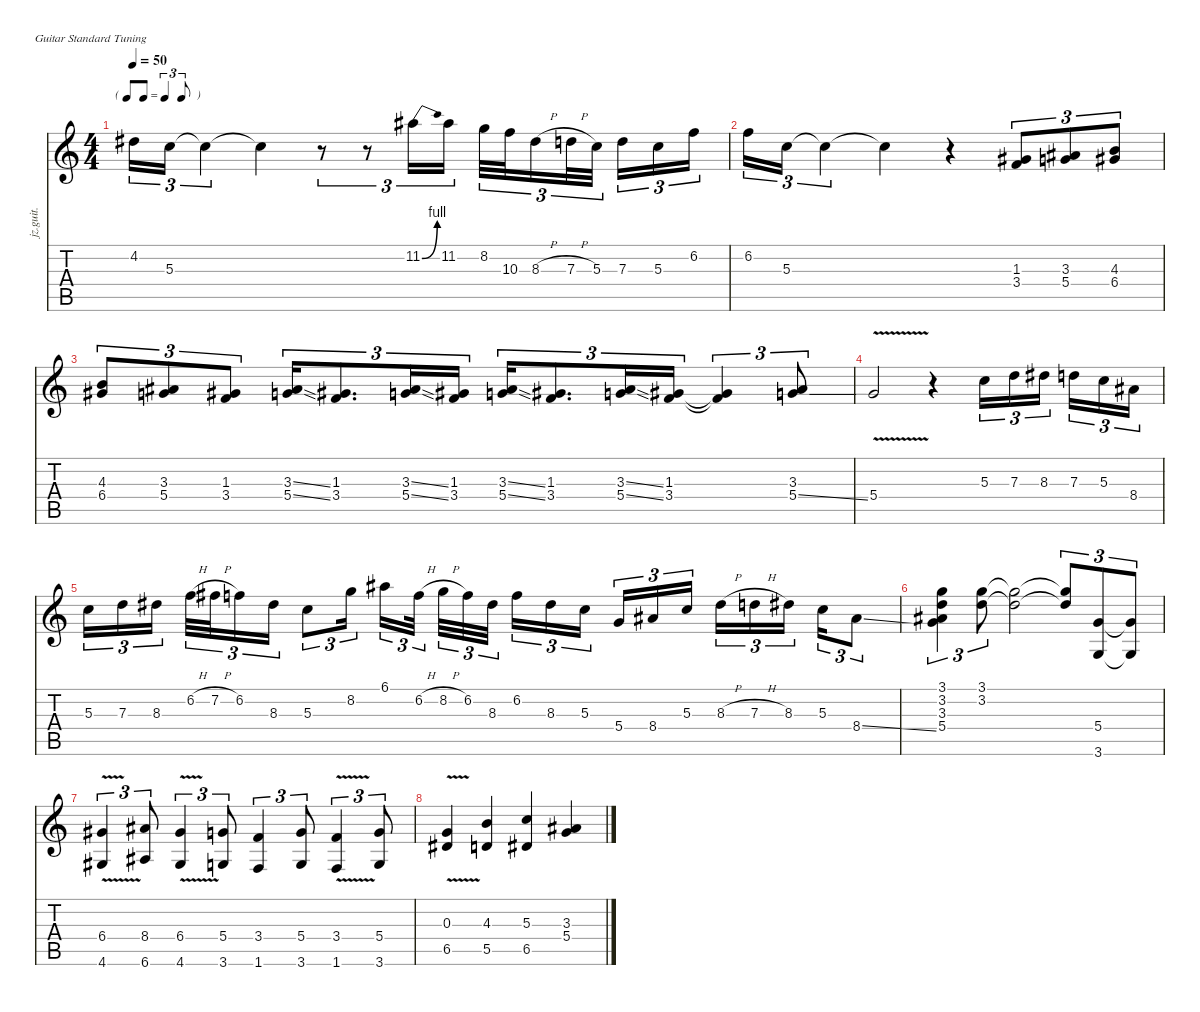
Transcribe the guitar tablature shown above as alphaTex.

\defaultSystemsLayout 4
\hideDynamics
\bracketExtendMode nobrackets
\track ("Guitar 1" "jz.guit.") {instrument electricguitarjazz}
\staff {score tabs}
\tuning (E4 B3 G3 D3 A2 E2)
\ts (4 4)
\tf triplet8th
\tempo 50
\clef g2
\ks c
4.2{acc #}.16{tu (3 2) dy mp beam Down} 5.3.16{tu (3 2) beam Down} 5.3{t}.4{tu (3 2) dy f beam Down} 5.3{t}.4{beam Down} r.8{tu (3 2) beam Down} r.8{tu (3 2) beam Down} 11.2{be (bend 0 0 30 4) acc #}.16{tu (3 2) dy mp beam Down} 11.2{acc #}.16{tu (3 2) beam Down} 8.2.32{tu (3 2) beam Down} 10.3.32{tu (3 2) beam Down} 8.3{h acc #}.16{tu (3 2) beam Down} 7.3{h}.32{tu (3 2) beam Down} 5.3.32{tu (3 2) beam Down} 7.3.16{tu (3 2) beam Down} 5.3.16{tu (3 2) beam Down} 6.2.16{tu (3 2) beam Down} |
6.2.16{tu (3 2) beam Down} 5.3.16{tu (3 2) beam Down} 5.3{t}.4{tu (3 2) dy f beam Down} 5.3{t}.4{beam Down} r.4{beam Down} (1.3{acc #} 3.4).8{tu (3 2) dy mp beam Up} (3.3{acc #} 5.4).8{tu (3 2) beam Up} (4.3 6.4{acc #}).8{tu (3 2) beam Up} |
(4.3 6.4{acc #}).8{tu (3 2) beam Up} (3.3{acc #} 5.4).8{tu (3 2) beam Up} (1.3{acc #} 3.4).8{tu (3 2) beam Up} (3.3{ss acc #} 5.4{ss}).16{tu (3 2) beam Up} (1.3{acc #} 3.4).8{d tu (3 2) beam Up} (3.3{ss acc #} 5.4{ss}).16{tu (3 2) beam Up} (1.3{acc #} 3.4).16{tu (3 2) beam Up} (3.3{ss acc #} 5.4{ss}).16{tu (3 2) beam Up} (1.3{acc #} 3.4).8{d tu (3 2) beam Up} (3.3{ss acc #} 5.4{ss}).16{tu (3 2) beam Up} (1.3{acc #} 3.4).16{tu (3 2) beam Up} (1.3{t acc #} 3.4{t}).4{tu (3 2) dy f beam Up} (3.3{acc #} 5.4{ss}).8{tu (3 2) dy mp beam Up} |
5.4{v}.2{beam Up} r.4{beam Down} 5.3.16{tu (3 2) beam Down} 7.3.16{tu (3 2) beam Down} 8.3{acc #}.16{tu (3 2) beam Down} 7.3.16{tu (3 2) beam Down} 5.3.16{tu (3 2) beam Down} 8.4{acc #}.16{tu (3 2) beam Down} |
5.3.16{tu (3 2) beam Down} 7.3.16{tu (3 2) beam Down} 8.3{acc #}.16{tu (3 2) beam Down} 6.2{h}.32{tu (3 2) beam Down} 7.2{h acc #}.32{tu (3 2) beam Down} 6.2.16{tu (3 2) beam Down} 8.3{acc #}.16{tu (3 2) beam Down} 5.3.8{tu (3 2) beam Down} 8.2.16{tu (3 2) beam Down} 6.1{acc #}.16{tu (3 2) beam Down} 6.2{h}.32{tu (3 2) beam Down} 8.2{h}.32{tu (3 2) beam Down} 6.2.32{tu (3 2) beam Down} 8.3{acc #}.32{tu (3 2) beam Down} 6.2.16{tu (3 2) beam Down} 8.3{acc #}.16{tu (3 2) beam Down} 5.3.16{tu (3 2) beam Down} 5.4.16{tu (3 2) beam Up} 8.4{acc #}.16{tu (3 2) beam Up} 5.3.16{tu (3 2) beam Up} 8.3{h acc #}.16{tu (3 2) beam Down} 7.3{h}.16{tu (3 2) beam Down} 8.3{acc #}.16{tu (3 2) beam Down} 5.3.16{tu (3 2) beam Down} 8.4{ss acc #}.8{tu (3 2) beam Down} |
(3.1 3.2 3.3{acc #} 5.4).4{tu (3 2) instrument overdrivenguitar beam Down} (3.1 3.2).8{tu (3 2) beam Down} (3.1{t} 3.2{t}).2{dy f beam Down} (3.1{t} 3.2{t}).8{tu (3 2) beam Up} (5.4 3.6).8{tu (3 2) dy mp beam Up} (5.4{t} 3.6{t}).8{tu (3 2) dy f beam Up} |
(6.4{v acc #} 4.6{v acc #}).4{tu (3 2) dy mp beam Up} (8.4{acc #} 6.6{acc #}).8{tu (3 2) beam Up} (6.4{v acc #} 4.6{v acc #}).4{tu (3 2) beam Up} (5.4 3.6).8{tu (3 2) beam Up} (3.4 1.6).4{tu (3 2) beam Up} (5.4 3.6).8{tu (3 2) beam Up} (3.4{v} 1.6{v}).4{tu (3 2) beam Up} (5.4 3.6).8{tu (3 2) beam Up} |
(0.3{v} 6.5{v acc #}).4{beam Up} (4.3 5.5).4{beam Up} (5.3 6.5{acc #}).4{beam Up} (3.3{acc #} 5.4).4{beam Up}
